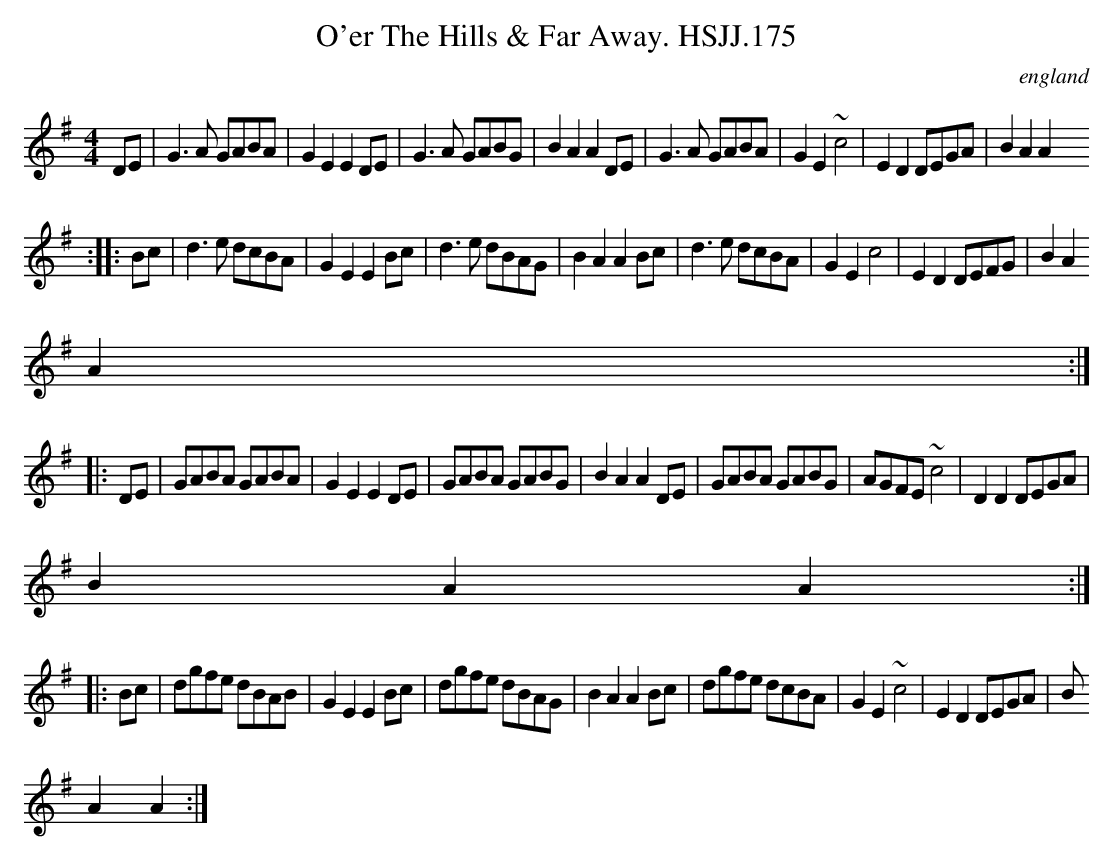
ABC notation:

X:1
T:O'er The Hills & Far Away. HSJJ.175
O:england
M:4/4
L:1/8
K:G
DE|G3A GABA|G2E2E2DE|G3A GABG|B2A2A2DE|G3A GABA|G2E2~c4|E2D2DEGA|B2A2A2
:|
|:Bc|d3e dcBA|G2E2E2Bc|d3e dBAG|B2A2A2Bc|d3e dcBA|G2E2c4|E2D2 DEFG|B2A2
A2:|
|:DE|GABA GABA|G2E2E2DE|GABA GABG|B2A2A2DE|GABA GABG|AGFE~c4|D2D2DEGA|
B2A2A2:|
|:Bc|dgfe dBAB|G2E2E2Bc|dgfe dBAG|B2A2A2Bc|dgfe dcBA|G2E2~c4|E2D2DEGA|B
2A2A2:|]
